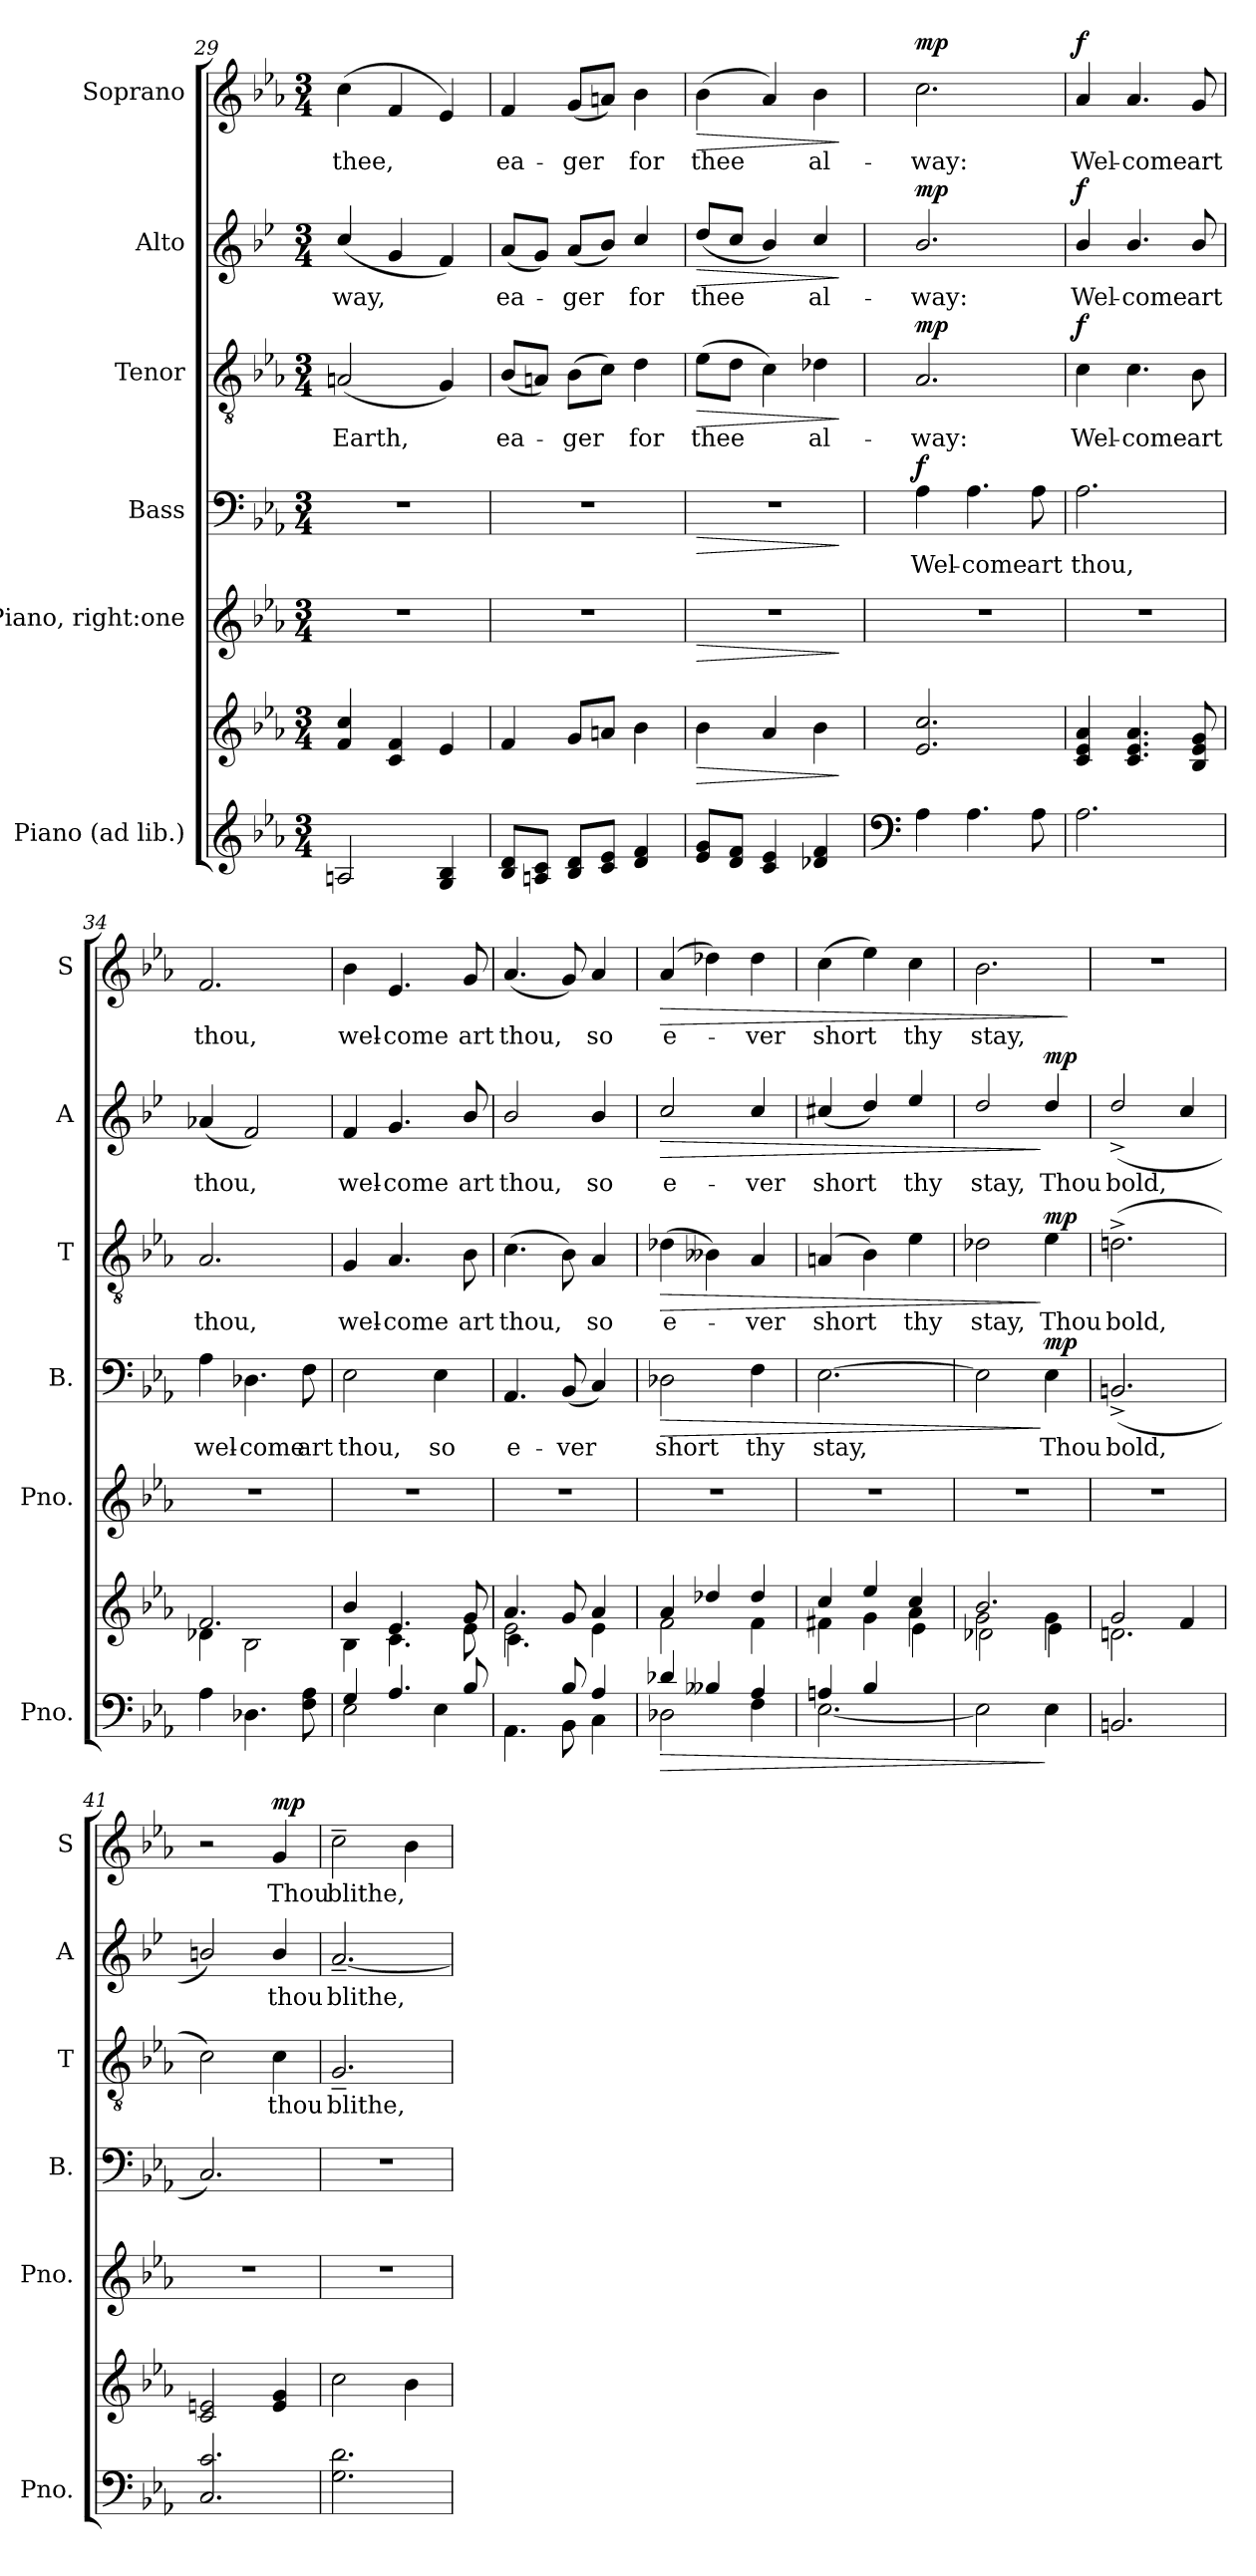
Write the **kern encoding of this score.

**kern	**kern	**dynam	**kern	**dynam	**kern	**text	**dynam	**kern	**text	**dynam	**kern	**text	**dynam	**kern	**text	**dynam
*part6	*part6	*part6	*part5	*part5	*part4	*part4	*part4	*part3	*part3	*part3	*part2	*part2	*part2	*part1	*part1	*part1
*staff7	*staff6	*staff6/7	*staff5	*staff5	*staff4	*staff4	*staff4	*staff3	*staff3	*staff3	*staff2	*staff2	*staff2	*staff1	*staff1	*staff1
*I"Piano (ad lib.)	*	*	*I"Piano, right:one	*	*I"Bass	*	*	*I"Tenor	*	*	*I"Alto	*	*	*I"Soprano	*	*
*I'Pno.	*	*	*I'Pno.	*	*I'B.	*	*	*I'T	*	*	*I'A	*	*	*I'S	*	*
*clefG2	*clefG2	*	*clefG2	*	*clefF4	*	*	*clefGv2	*	*	*clefG2	*	*	*clefG2	*	*
*	*	*	*	*	*	*	*	*	*	*	*ITrd4c7	*	*	*	*	*
*k[b-e-a-]	*k[b-e-a-]	*	*k[b-e-a-]	*	*k[b-e-a-]	*	*	*k[b-e-a-]	*	*	*k[b-e-a-]	*	*	*k[b-e-a-]	*	*
*M3/4	*M3/4	*	*M3/4	*	*M3/4	*	*	*M3/4	*	*	*M3/4	*	*	*M3/4	*	*
=29	=29	=29	=29	=29	=29	=29	=29	=29	=29	=29	=29	=29	=29	=29	=29	=29
!	!	!	!	!	!	!	!	!	!LO:LY:b	!	!	!LO:LY:b	!	!	!LO:LY:b	!
2An/	4f/ 4cc/	.	2.r	.	2.r	.	.	(<2An/	Earth,	.	(<4f/	-way,	.	(>4cc\	thee,	.
.	4c/ 4f/	.	.	.	.	.	.	.	.	.	4c/	.	.	4f/	.	.
4G/ 4B-/	4e-/	.	.	.	.	.	.	4G/)	.	.	4B-/)	.	.	4e-/)	.	.
=30	=30	=30	=30	=30	=30	=30	=30	=30	=30	=30	=30	=30	=30	=30	=30	=30
!	!	!	!	!	!	!	!	!	!LO:LY:b	!	!	!LO:LY:b	!	!	!LO:LY:b	!
8B-/ 8d/L	4f/	.	2.r	.	2.r	.	.	(<8B-/L	ea-	.	(<8d/L	ea-	.	4f/	ea-	.
8An/ 8c/J	.	.	.	.	.	.	.	8An/J)	.	.	8c/J)	.	.	.	.	.
!	!	!	!	!	!	!	!	!	!LO:LY:b	!	!	!LO:LY:b	!	!	!LO:LY:b	!
8B-/ 8d/L	8g/L	.	.	.	.	.	.	(>8B-\L	-ger	.	(<8d/L	-ger	.	(<8g/L	-ger	.
8c/ 8e-/J	8an/J	.	.	.	.	.	.	8c\J)	.	.	8e-/J)	.	.	8an/J)	.	.
!	!	!	!	!	!	!	!	!	!LO:LY:b	!	!	!LO:LY:b	!	!	!LO:LY:b	!
4d/ 4f/	4b-\	.	.	.	.	.	.	4d\	for	.	4f/	for	.	4b-\	for	.
=31	=31	=31	=31	=31	=31	=31	=31	=31	=31	=31	=31	=31	=31	=31	=31	=31
!	!	!LO:HP:b	!	!LO:HP:b	!	!	!LO:HP:b	!	!LO:LY:b	!LO:HP:b	!	!LO:LY:b	!LO:HP:b	!	!LO:LY:b	!LO:HP:b
8e-/ 8g/L	4b-\	>	2.r	>	2.r	.	>	(>8e-\L	thee	>	(<8g/L	thee	>	(>4b-\	thee	>
8d/ 8f/J	.	.	.	.	.	.	.	8d\J	.	.	8f/J	.	.	.	.	.
4c/ 4e-/	4a-/	.	.	.	.	.	.	4c\)	.	.	4e-/)	.	.	4a-/)	.	.
!	!	!	!	!	!	!	!	!	!LO:LY:b	!	!	!LO:LY:b	!	!	!LO:LY:b	!
4d-X/ 4f/	4b-\	.	.	.	.	.	.	4d-X\	al-	.	4f/	al-	.	4b-\	al-	.
.	.	]	.	]	.	.	]	.	.	]	.	.	]	.	.	]
=32	=32	=32	=32	=32	=32	=32	=32	=32	=32	=32	=32	=32	=32	=32	=32	=32
*clefF4	*	*	*	*	*	*	*	*	*	*	*	*	*	*	*	*
!	!	!	!	!	!	!LO:LY:b	!LO:DY:a	!	!LO:LY:b	!LO:DY:a	!	!LO:LY:b	!LO:DY:a	!	!LO:LY:b	!LO:DY:a
4A-\	2.e-/ 2.cc/	.	2.r	.	4A-\	Wel-	f	2.A-/	-way:	mp	2.e-/	-way:	mp	2.cc\	-way:	mp
!	!	!	!	!	!	!LO:LY:b	!	!	!	!	!	!	!	!	!	!
4.A-\	.	.	.	.	4.A-\	-come	.	.	.	.	.	.	.	.	.	.
!	!	!	!	!	!	!LO:LY:b	!	!	!	!	!	!	!	!	!	!
8A-\	.	.	.	.	8A-\	art	.	.	.	.	.	.	.	.	.	.
=33	=33	=33	=33	=33	=33	=33	=33	=33	=33	=33	=33	=33	=33	=33	=33	=33
!	!	!	!	!	!	!LO:LY:b	!	!	!LO:LY:b	!LO:DY:a	!	!LO:LY:b	!LO:DY:a	!	!LO:LY:b	!LO:DY:a
2.A-\	4c/ 4e-/ 4a-/	.	2.r	.	2.A-\	thou,	.	4c\	Wel-	f	4e-/	Wel-	f	4a-/	Wel-	f
!	!	!	!	!	!	!	!	!	!LO:LY:b	!	!	!LO:LY:b	!	!	!LO:LY:b	!
.	4.c/ 4.e-/ 4.a-/	.	.	.	.	.	.	4.c\	-come	.	4.e-/	-come	.	4.a-/	-come	.
!	!	!	!	!	!	!	!	!	!LO:LY:b	!	!	!LO:LY:b	!	!	!LO:LY:b	!
.	8B-/ 8e-/ 8g/	.	.	.	.	.	.	8B-\	art	.	8e-/	art	.	8g/	art	.
!!LO:PB:g=z
=34	=34	=34	=34	=34	=34	=34	=34	=34	=34	=34	=34	=34	=34	=34	=34	=34
*	*^	*	*	*	*	*	*	*	*	*	*	*	*	*	*	*
!	!	!	!	!	!	!	!LO:LY:b	!	!	!LO:LY:b	!	!	!LO:LY:b	!	!	!LO:LY:b	!
4A-\	2.f/	4d-X\	.	2.r	.	4A-\	wel-	.	2.A-/	thou,	.	(<4d-X/	thou,	.	2.f/	thou,	.
!	!	!	!	!	!	!	!LO:LY:b	!	!	!	!	!	!	!	!	!	!
4.D-X\	.	2B-\	.	.	.	4.D-X\	-come	.	.	.	.	2B-/)	.	.	.	.	.
!	!	!	!	!	!	!	!LO:LY:b	!	!	!	!	!	!	!	!	!	!
8F\ 8A-\	.	.	.	.	.	8F\	art	.	.	.	.	.	.	.	.	.	.
=35	=35	=35	=35	=35	=35	=35	=35	=35	=35	=35	=35	=35	=35	=35	=35	=35	=35
*^	*	*	*	*	*	*	*	*	*	*	*	*	*	*	*	*	*
!	!	!	!	!	!	!	!	!LO:LY:b	!	!	!LO:LY:b	!	!	!LO:LY:b	!	!	!LO:LY:b	!
4G/	2E-\	4b-/	4B-\	.	2.r	.	2E-\	thou,	.	4G/	wel-	.	4B-/	wel-	.	4b-\	wel-	.
!	!	!	!	!	!	!	!	!	!	!	!LO:LY:b	!	!	!LO:LY:b	!	!	!LO:LY:b	!
4.A-/	.	4.e-/	4.c\	.	.	.	.	.	.	4.A-/	-come	.	4.c/	-come	.	4.e-/	-come	.
!	!	!	!	!	!	!	!	!LO:LY:b	!	!	!	!	!	!	!	!	!	!
.	4E-\	.	.	.	.	.	4E-\	so	.	.	.	.	.	.	.	.	.	.
!	!	!	!	!	!	!	!	!	!	!	!LO:LY:b	!	!	!LO:LY:b	!	!	!LO:LY:b	!
8B-/	.	8g/	8e-\	.	.	.	.	.	.	8B-\	art	.	8e-/	art	.	8g/	art	.
=36	=36	=36	=36	=36	=36	=36	=36	=36	=36	=36	=36	=36	=36	=36	=36	=36	=36	=36
*	*	*	*^	*	*	*	*	*	*	*	*	*	*	*	*	*	*	*
!	!	!	!	!	!	!	!	!	!LO:LY:b	!	!	!LO:LY:b	!	!	!LO:LY:b	!	!	!LO:LY:b	!
4.ryy	4.AA-\	4.a-/	2e-\	4.c\	.	2.r	.	4.AA-/	e-	.	(>4.c\	thou,	.	2e-/	thou,	.	(<4.a-/	thou,	.
!	!	!	!	!	!	!	!	!	!LO:LY:b	!	!	!	!	!	!	!	!	!	!
8B-/	8BB-\	8g/	.	4.ryy	.	.	.	(<8BB-/	-ver	.	8B-\)	.	.	.	.	.	8g/)	.	.
!	!	!	!	!	!	!	!	!	!	!	!	!LO:LY:b	!	!	!LO:LY:b	!	!	!LO:LY:b	!
4A-/	4C\	4a-/	4e-\	.	.	.	.	4C/)	.	.	4A-/	so	.	4e-/	so	.	4a-/	so	.
*	*	*	*v	*v	*	*	*	*	*	*	*	*	*	*	*	*	*	*	*
=37	=37	=37	=37	=37	=37	=37	=37	=37	=37	=37	=37	=37	=37	=37	=37	=37	=37	=37
!	!	!	!	!LO:HP:b=2	!	!	!	!	!	!	!	!	!	!	!	!	!	!
!	!	!	!	!LO:HP:n=1:b	!	!	!	!LO:LY:b	!LO:HP:b	!	!LO:LY:b	!LO:HP:b	!	!LO:LY:b	!LO:HP:b	!	!LO:LY:b	!LO:HP:b
4d-X/	2D-X\	4a-/	2f\	> >	2.r	.	2D-X\	short	>	(>4d-X\	e-	>	2f/	e-	>	(>4a-/	e-	>
4B--X/	.	4dd-X/	.	.	.	.	.	.	.	4B--X\)	.	.	.	.	.	4dd-X\)	.	.
!	!	!	!	!	!	!	!	!LO:LY:b	!	!	!LO:LY:b	!	!	!LO:LY:b	!	!	!LO:LY:b	!
4A-/	4F\	4dd-/	4f\	.	.	.	4F\	thy	.	4A-/	-ver	.	4f/	-ver	.	4dd-\	-ver	.
=38	=38	=38	=38	=38	=38	=38	=38	=38	=38	=38	=38	=38	=38	=38	=38	=38	=38	=38
*	*	*	*^	*	*	*	*	*	*	*	*	*	*	*	*	*	*	*
!	!	!	!	!	!	!	!	!	!LO:LY:b	!	!	!LO:LY:b	!	!	!LO:LY:b	!	!	!LO:LY:b	!
4An/	[2.E-\	4cc/	4f#X\	2ryy	.	2.r	.	[2.E-\	stay,	.	(>4An/	short	.	(<4f#X/	short	.	(>4cc\	short	.
4B-/	.	4ee-/	4g\	.	.	.	.	.	.	.	4B-\)	.	.	4g/)	.	.	4ee-\)	.	.
!	!	!	!	!	!	!	!	!	!	!	!	!LO:LY:b	!	!	!LO:LY:b	!	!	!LO:LY:b	!
4ryy	.	4cc/	4a-\	4e-\	.	.	.	.	.	.	4e-\	thy	.	4a-/	thy	.	4cc\	thy	.
*v	*v	*	*	*	*	*	*	*	*	*	*	*	*	*	*	*	*	*	*
=39	=39	=39	=39	=39	=39	=39	=39	=39	=39	=39	=39	=39	=39	=39	=39	=39	=39	=39
!	!	!	!	!	!	!	!	!	!	!	!LO:LY:b	!	!	!LO:LY:b	!	!	!LO:LY:b	!
2E-\]	2.b-/	2g\	2d-X\	.	2.r	.	2E-\]	.	.	2d-X\	stay,	.	2g/	stay,	.	2.b-\	stay,	.
!	!	!	!	!LO:DY:n=1:a=2	!	!	!	!LO:LY:b	!	!	!LO:LY:b	!	!	!LO:LY:b	!	!	!	!
!	!	!	!	!LO:DY:n=2:a	!	!	!	!	!LO:DY:n=1:a	!	!	!LO:DY:n=1:a	!	!	!LO:DY:n=1:a	!	!	!
4E-\	.	4g\	4e-\	] ] mp mp	.	.	4E-\	Thou	] mp	4e-\	Thou	] mp	4g/	Thou	] mp	.	.	.
*	*v	*v	*v	*	*	*	*	*	*	*	*	*	*	*	*	*	*	*
.	.	.	.	.	.	.	.	.	.	.	.	.	.	.	.	]
=40	=40	=40	=40	=40	=40	=40	=40	=40	=40	=40	=40	=40	=40	=40	=40	=40
*	*^	*	*	*	*	*	*	*	*	*	*	*	*	*	*	*
!	!	!	!	!	!	!	!LO:LY:b	!	!	!LO:LY:b	!	!	!LO:LY:b	!	!	!	!
2.BBn/	2g/	2.dni\	.	2.r	.	(<2.BBn^/	bold,	.	(>2.dni^\	bold,	.	(<2g^/	bold,	.	2.r	.	.
.	4f/	.	.	.	.	.	.	.	.	.	.	4f/	.	.	.	.	.
*	*v	*v	*	*	*	*	*	*	*	*	*	*	*	*	*	*	*
=41	=41	=41	=41	=41	=41	=41	=41	=41	=41	=41	=41	=41	=41	=41	=41	=41
2.C/ 2.c/	2c/ 2en/	.	2.r	.	2.C/)	.	.	2c\)	.	.	2en/)	.	.	2r	.	.
!	!	!	!	!	!	!	!	!	!LO:LY:b	!	!	!LO:LY:b	!	!	!LO:LY:b	!LO:DY:a
.	4e/ 4g/	.	.	.	.	.	.	4c\	thou	.	4e/	thou	.	4g/	Thou	mp
=42	=42	=42	=42	=42	=42	=42	=42	=42	=42	=42	=42	=42	=42	=42	=42	=42
!	!	!	!	!	!	!	!	!	!LO:LY:b	!	!	!LO:LY:b	!	!	!LO:LY:b	!
2.G\ 2.d\	2cc\	.	2.r	.	2.r	.	.	2.G~/	blithe,	.	[2.d~/	blithe,	.	2cc~\	blithe,	.
.	4b-\	.	.	.	.	.	.	.	.	.	.	.	.	4b-i\	.	.
=	=	=	=	=	=	=	=	=	=	=	=	=	=	=	=	=
*-	*-	*-	*-	*-	*-	*-	*-	*-	*-	*-	*-	*-	*-	*-	*-	*-
